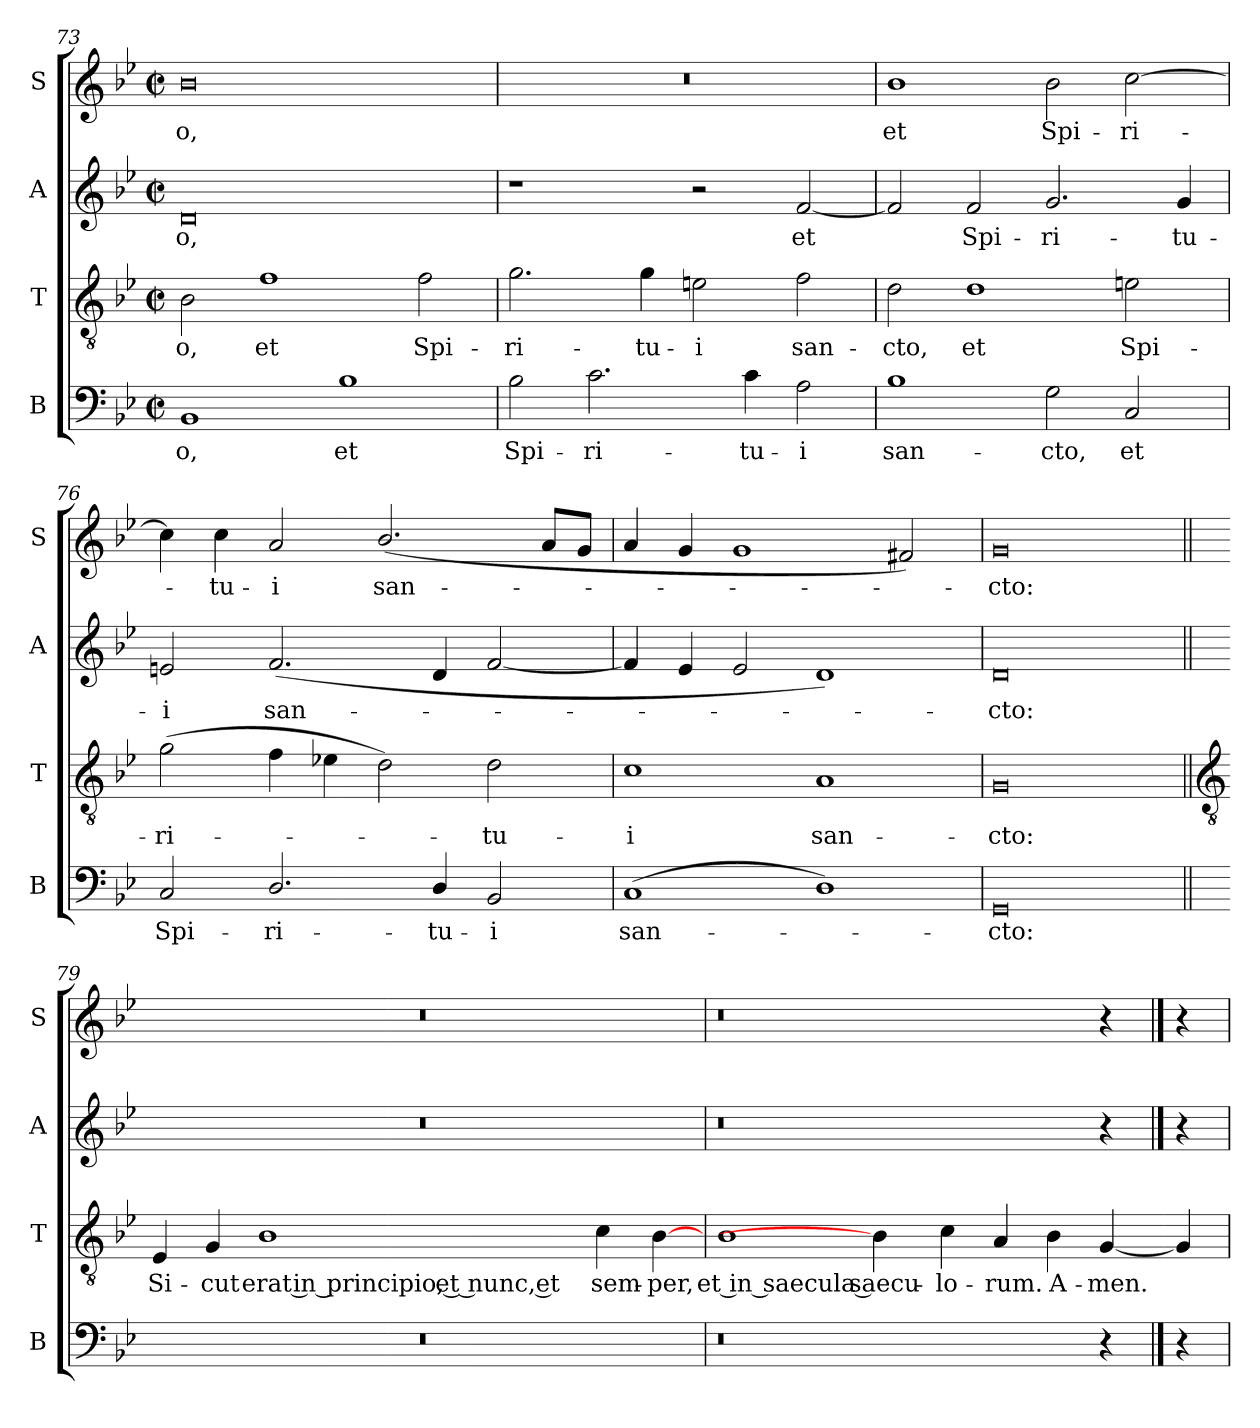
**kern	**text	**kern	**text	**kern	**text	**kern	**text
*part4	*part4	*part3	*part3	*part2	*part2	*part1	*part1
*staff4	*staff4	*staff3	*staff3	*staff2	*staff2	*staff1	*staff1
*I"B	*	*I"T	*	*I"A	*	*I"S	*
*I'B	*	*I'T	*	*I'A	*	*I'S	*
*clefF4	*	*clefGv2	*	*clefG2	*	*clefG2	*
*k[b-e-]	*	*k[b-e-]	*	*k[b-e-]	*	*k[b-e-]	*
*B-:	*	*B-:	*	*B-:	*	*B-:	*
*M4/2	*	*M4/2	*	*M4/2	*	*M4/2	*
*met(c|)	*	*met(c|)	*	*met(c|)	*	*met(c|)	*
=73	=73	=73	=73	=73	=73	=73	=73
!	!LO:LY:b	!	!LO:LY:b	!	!LO:LY:b	!	!LO:LY:b
1BB-	-o,	2B-	-o,	0d	-o,	0b-	-o,
!	!	!	!LO:LY:b	!	!	!	!
.	.	1f	et	.	.	.	.
!	!LO:LY:b	!	!	!	!	!	!
1B-	et	.	.	.	.	.	.
!	!	!	!LO:LY:b	!	!	!	!
.	.	2f	Spi-	.	.	.	.
=74	=74	=74	=74	=74	=74	=74	=74
!	!LO:LY:b	!	!LO:LY:b	!	!	!	!
2B-	Spi-	2.g	-ri-	1r	.	0r	.
!	!LO:LY:b	!	!	!	!	!	!
2.c	-ri-	.	.	.	.	.	.
!	!	!	!LO:LY:b	!	!	!	!
.	.	4g	-tu-	.	.	.	.
!	!	!	!LO:LY:b	!	!	!	!
.	.	2en	-i	2r	.	.	.
!	!LO:LY:b	!	!	!	!	!	!
4c	-tu-	.	.	.	.	.	.
!	!LO:LY:b	!	!LO:LY:b	!	!LO:LY:b	!	!
2A	-i	2f	san-	[2f	et	.	.
=75	=75	=75	=75	=75	=75	=75	=75
!	!LO:LY:b	!	!LO:LY:b	!	!	!	!LO:LY:b
1B-	san-	2d	-cto,	2f]	.	1b-	et
!	!	!	!LO:LY:b	!	!LO:LY:b	!	!
.	.	1d	et	2f	Spi-	.	.
!	!LO:LY:b	!	!	!	!LO:LY:b	!	!LO:LY:b
2G	-cto,	.	.	2.g	-ri-	2b-	Spi-
!	!LO:LY:b	!	!LO:LY:b	!	!	!	!LO:LY:b
2C	et	2en	Spi-	.	.	[2cc	-ri-
!	!	!	!	!	!LO:LY:b	!	!
.	.	.	.	4g	-tu-	.	.
=76	=76	=76	=76	=76	=76	=76	=76
!	!LO:LY:b	!	!LO:LY:b	!	!LO:LY:b	!	!
2C	Spi-	(>2g	-ri-	2en	-i	4cc]	.
!	!	!	!	!	!	!	!LO:LY:b
.	.	.	.	.	.	4cc	tu-
!	!LO:LY:b	!	!	!	!LO:LY:b	!	!LO:LY:b
2.D/	-ri-	4f	.	(<2.f	san-	2a	-i
.	.	4e-X	.	.	.	.	.
!	!	!	!	!	!	!	!LO:LY:b
.	.	2d)	.	.	.	(<2.b-/	san-
!	!LO:LY:b	!	!	!	!	!	!
4D/	-tu-	.	.	4d	.	.	.
!	!LO:LY:b	!	!LO:LY:b	!	!	!	!
2BB-	-i	2d	tu-	[2f	.	.	.
.	.	.	.	.	.	8aL	.
.	.	.	.	.	.	8gJ	.
=77	=77	=77	=77	=77	=77	=77	=77
!	!LO:LY:b	!	!LO:LY:b	!	!	!	!
(<1C	san-	1c	-i	4f]	.	4a/	.
.	.	.	.	4e-	.	4g	.
.	.	.	.	2e-	.	1g	.
!	!	!	!LO:LY:b	!	!	!	!
1D)	.	1A	san-	1d)	.	.	.
.	.	.	.	.	.	2f#X)	.
=78	=78	=78	=78	=78	=78	=78	=78
!	!LO:LY:b	!	!LO:LY:b	!	!LO:LY:b	!	!LO:LY:b
0GG	cto:	0G	-cto:	0d	cto:	0g	cto:
!!LO:LB:g=z
=79||	=79||	=79||	=79||	=79||	=79||	=79||	=79||
*	*	*clefGv2	*	*	*	*	*
!	!	!	!LO:LY:b	!	!	!	!
0r	.	4E-	Si-	0r	.	0r	.
!	!	!	!LO:LY:b	!	!	!	!
.	.	4G	-cut	.	.	.	.
!	!	!	!LO:LY:b	!	!	!	!
.	.	1B-	erat in principio, et nunc, et	.	.	.	.
!	!	!	!LO:LY:b	!	!	!	!
.	.	4c	sem-	.	.	.	.
!	!	!	!LO:LY:b	!	!	!	!
.	.	[4B-	-per,	.	.	.	.
=80	=80	=80	=80	=80	=80	=80	=80
!	!	!	!LO:LY:b	!	!	!	!
0r	.	1B-	et in saecula saecu-	0r	.	0r	.
.	.	4B-]	.	.	.	.	.
!	!	!	!LO:LY:b	!	!	!	!
.	.	4c	-lo-	.	.	.	.
!	!	!	!LO:LY:b	!	!	!	!
.	.	4A	-rum.	.	.	.	.
!	!	!	!LO:LY:b	!	!	!	!
.	.	4B-	A-	.	.	.	.
!	!	!	!LO:LY:b	!	!	!	!
4r	.	[4G	-men.	4r	.	4r	.
==81	==81	=81-	==81	==81	==81	==81	==81
4r	.	4G]	.	4r	.	4r	.
=	=	=	=	=	=	=	=
*-	*-	*-	*-	*-	*-	*-	*-
